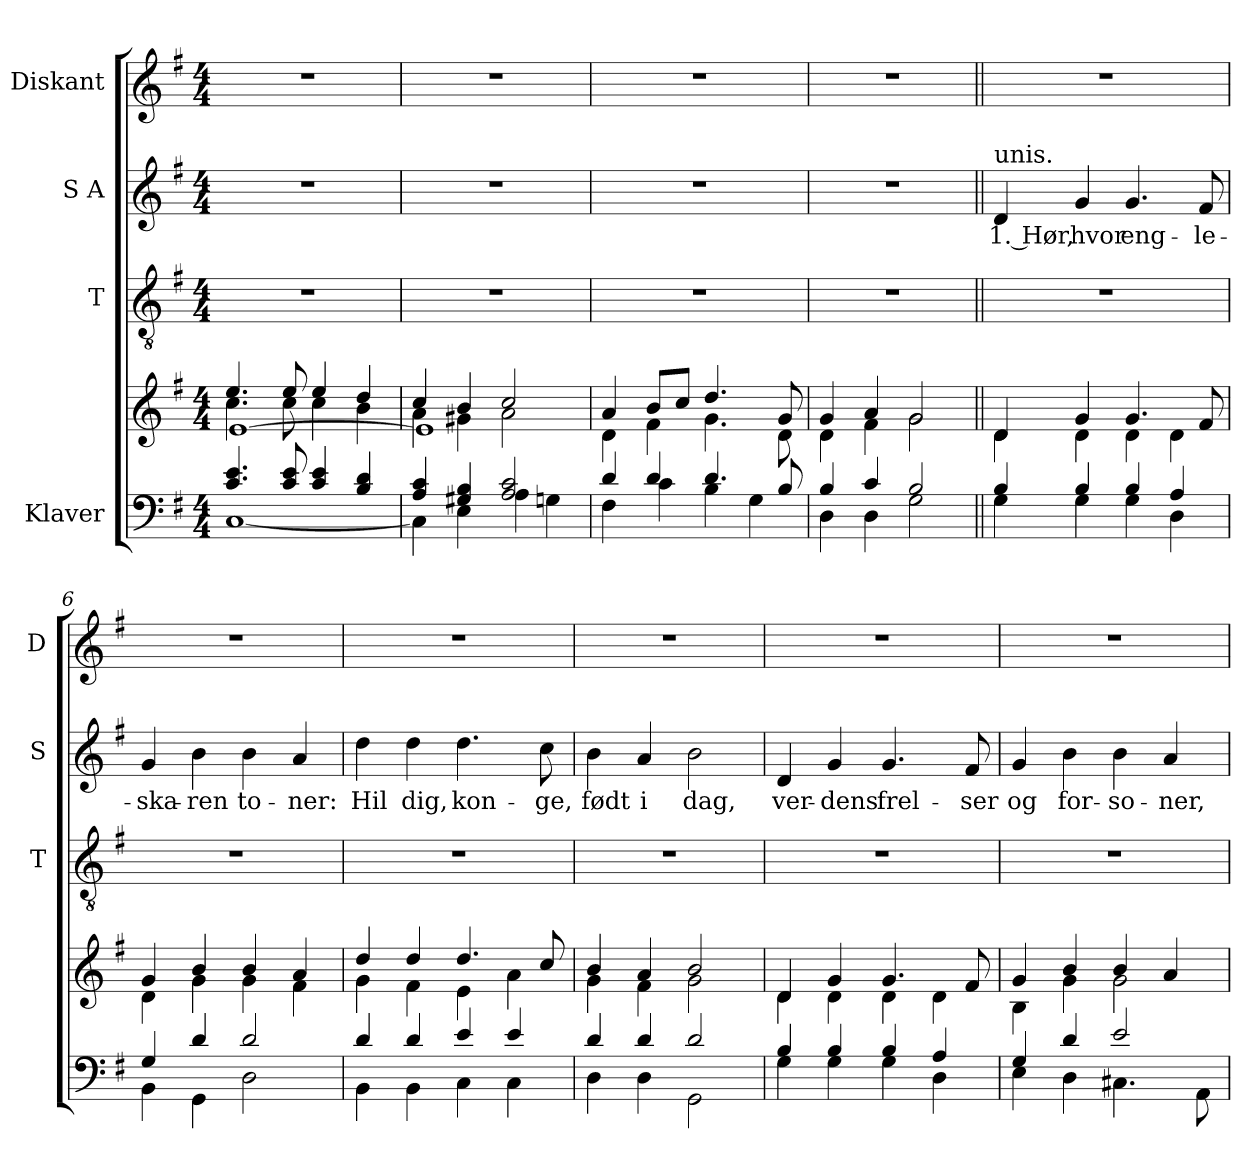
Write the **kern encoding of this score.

**kern	**kern	**kern	**kern	**text	**kern
*part4	*part4	*part3	*part2	*part2	*part1
*staff5	*staff4	*staff3	*staff2	*staff2	*staff1
*I"Klaver	*	*I"T	*I"S A	*	*I"Diskant
*	*	*I'T	*I'S	*	*I'D
*clefF4	*clefG2	*clefGv2	*clefG2	*	*clefG2
*k[f#]	*k[f#]	*k[f#]	*k[f#]	*	*k[f#]
*M4/4	*M4/4	*M4/4	*M4/4	*	*M4/4
*MM100	*MM100	*MM100	*MM100	*	*MM100
=1	=1	=1	=1	=1	=1
*^	*^	*	*	*	*
*	*	*	*^	*	*	*	*
4.c/ 4.e/	[1C	4.ee/	4.cc\	[<1e	1r	1r	.	1r
8c/ 8e/	.	8ee/	8cc\	.	.	.	.	.
4c/ 4e/	.	4ee/	4cc\	.	.	.	.	.
4B/ 4d/	.	4dd/	4b\	.	.	.	.	.
=2	=2	=2	=2	=2	=2	=2	=2	=2
4A/ 4c/	4C\]	4cc/	4a\	1e]	1r	1r	.	1r
4G#X/ 4B/	4E\	4b/	4g#X\	.	.	.	.	.
2A/ 2c/	4A\	2cc/	2a\	.	.	.	.	.
.	4Gn\	.	.	.	.	.	.	.
*	*	*	*v	*v	*	*	*	*
=3	=3	=3	=3	=3	=3	=3	=3
4d/	4F#\	4a/	4d\	1r	1r	.	1r
4d/	4c\	8b/L	4f#\	.	.	.	.
.	.	8cc/J	.	.	.	.	.
4.d/	4B\	4.dd/	4.g\	.	.	.	.
.	4G\	.	.	.	.	.	.
8B/	.	8g/	8d\	.	.	.	.
=4	=4	=4	=4	=4	=4	=4	=4
4B/	4D\	4g/	4d\	1r	1r	.	1r
4c/	4D\	4a/	4f#\	.	.	.	.
2B/	2G\	2g/	2g\	.	.	.	.
!!LO:LB:g=z
=5||	=5||	=5||	=5||	=5||	=5||	=5||	=5||
!	!	!	!	!	!LO:TX:a:t=unis.	!	!
!	!	!	!	!	!	!LO:LY:b	!
4B/	4G\	4d/	4d\	1r	4d/	1. Hør,	1r
!	!	!	!	!	!	!LO:LY:b	!
4B/	4G\	4g/	4d\	.	4g/	hvor	.
!	!	!	!	!	!	!LO:LY:b	!
4B/	4G\	4.g/	4d\	.	4.g/	eng-	.
4A/	4D\	.	4d\	.	.	.	.
!	!	!	!	!	!	!LO:LY:b	!
.	.	8f#/	.	.	8f#/	-le-	.
=6	=6	=6	=6	=6	=6	=6	=6
!	!	!	!	!	!	!LO:LY:b	!
4G/	4BB\	4g/	4d\	1r	4g/	-ska-	1r
!	!	!	!	!	!	!LO:LY:b	!
4d/	4GG\	4b/	4g\	.	4b\	-ren	.
!	!	!	!	!	!	!LO:LY:b	!
2d/	2D\	4b/	4g\	.	4b\	to-	.
!	!	!	!	!	!	!LO:LY:b	!
.	.	4a/	4f#\	.	4a/	-ner:	.
=7	=7	=7	=7	=7	=7	=7	=7
!	!	!	!	!	!	!LO:LY:b	!
4d/	4BB\	4dd/	4g\	1r	4dd\	Hil	1r
!	!	!	!	!	!	!LO:LY:b	!
4d/	4BB\	4dd/	4f#\	.	4dd\	dig,	.
!	!	!	!	!	!	!LO:LY:b	!
4e/	4C\	4.dd/	4e\	.	4.dd\	kon-	.
4e/	4C\	.	4a\	.	.	.	.
!	!	!	!	!	!	!LO:LY:b	!
.	.	8cc/	.	.	8cc\	-ge,	.
=8	=8	=8	=8	=8	=8	=8	=8
!	!	!	!	!	!	!LO:LY:b	!
4d/	4D\	4b/	4g\	1r	4b\	født	1r
!	!	!	!	!	!	!LO:LY:b	!
4d/	4D\	4a/	4f#\	.	4a/	i	.
!	!	!	!	!	!	!LO:LY:b	!
2d/	2GG\	2b/	2g\	.	2b\	dag,	.
=9	=9	=9	=9	=9	=9	=9	=9
!	!	!	!	!	!	!LO:LY:b	!
4B/	4G\	4d/	4d\	1r	4d/	ver-	1r
!	!	!	!	!	!	!LO:LY:b	!
4B/	4G\	4g/	4d\	.	4g/	-dens	.
!	!	!	!	!	!	!LO:LY:b	!
4B/	4G\	4.g/	4d\	.	4.g/	frel-	.
4A/	4D\	.	4d\	.	.	.	.
!	!	!	!	!	!	!LO:LY:b	!
.	.	8f#/	.	.	8f#/	-ser	.
=10	=10	=10	=10	=10	=10	=10	=10
!	!	!	!	!	!	!LO:LY:b	!
4G/	4E\	4g/	4B\	1r	4g/	og	1r
!	!	!	!	!	!	!LO:LY:b	!
4d/	4D\	4b/	4g\	.	4b\	for-	.
!	!	!	!	!	!	!LO:LY:b	!
2e/	4.C#X\	4b/	2g\	.	4b\	-so-	.
!	!	!	!	!	!	!LO:LY:b	!
.	.	4a/	.	.	4a/	-ner,	.
.	8AA\	.	.	.	.	.	.
*v	*v	*	*	*	*	*	*
*	*v	*v	*	*	*	*
=	=	=	=	=	=
*-	*-	*-	*-	*-	*-
